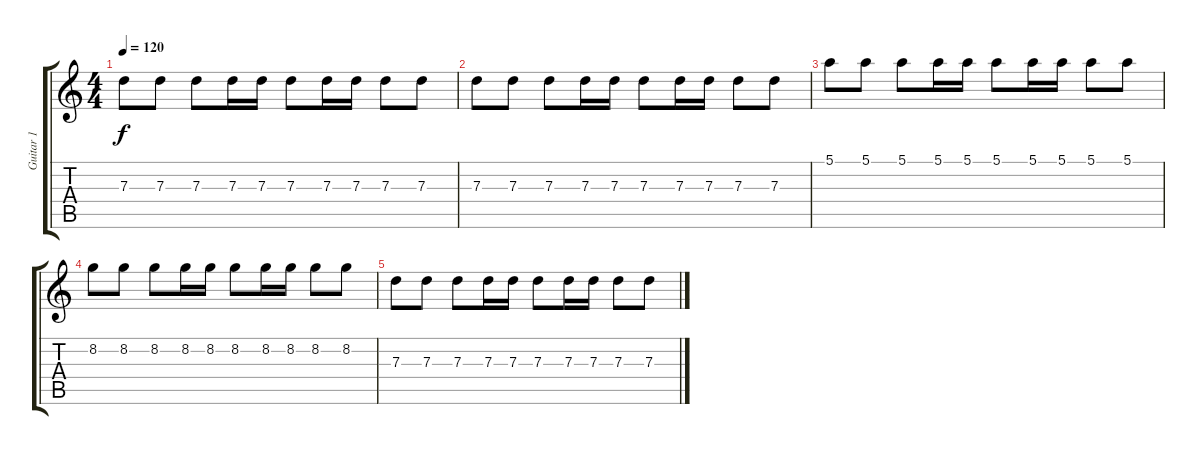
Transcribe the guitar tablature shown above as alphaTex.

\track ("Guitar 1" "Guitar 1") {instrument distortionguitar}
\staff {score tabs}
\tuning (E4 B3 G3 D3 A2 E2) {hide}
\ts (4 4)
\tempo 120
\clef g2
\ks c
7.3.8{dy f} 7.3.8 7.3.8 7.3.16 7.3.16 7.3.8 7.3.16 7.3.16 7.3.8 7.3.8 |
7.3.8 7.3.8 7.3.8 7.3.16 7.3.16 7.3.8 7.3.16 7.3.16 7.3.8 7.3.8 |
5.1.8 5.1.8 5.1.8 5.1.16 5.1.16 5.1.8 5.1.16 5.1.16 5.1.8 5.1.8 |
8.2.8 8.2.8 8.2.8 8.2.16 8.2.16 8.2.8 8.2.16 8.2.16 8.2.8 8.2.8 |
7.3.8 7.3.8 7.3.8 7.3.16 7.3.16 7.3.8 7.3.16 7.3.16 7.3.8 7.3.8
